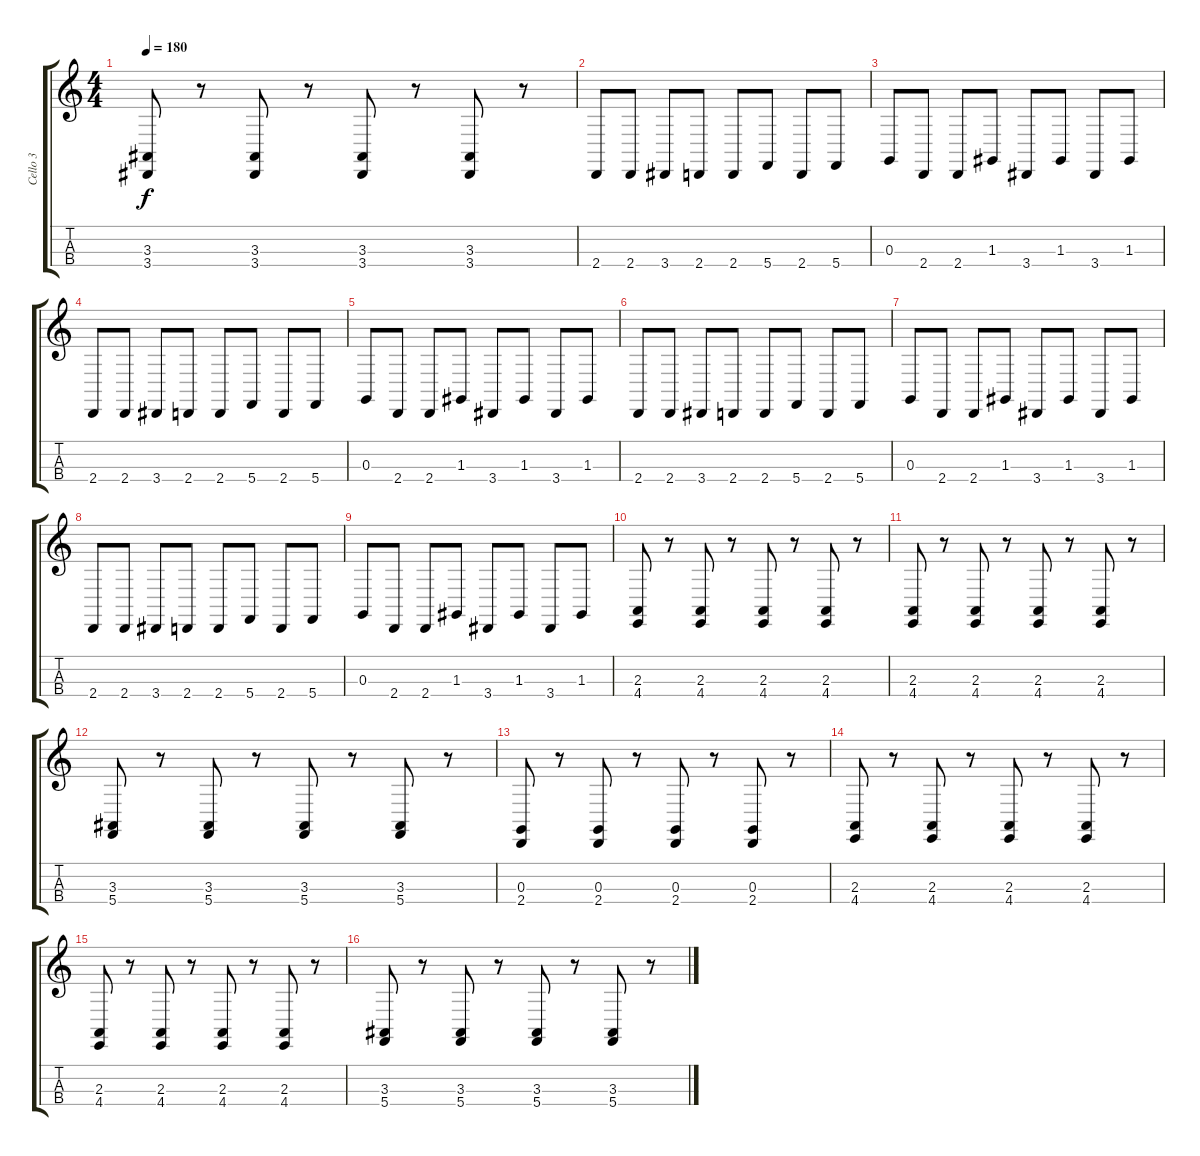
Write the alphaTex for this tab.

\track ("Cello 3" "Cello 3") {instrument cello}
\staff {score tabs}
\tuning (A3 D3 G2 C2) {hide}
\ts (4 4)
\tempo 180
\clef g2
\ks c
(3.3 3.4).8{dy f} r.8 (3.3 3.4).8 r.8 (3.3 3.4).8 r.8 (3.3 3.4).8 r.8 |
2.4.8 2.4.8 3.4.8 2.4.8 2.4.8 5.4.8 2.4.8 5.4.8 |
0.3.8 2.4.8 2.4.8 1.3.8 3.4.8 1.3.8 3.4.8 1.3.8 |
2.4.8 2.4.8 3.4.8 2.4.8 2.4.8 5.4.8 2.4.8 5.4.8 |
0.3.8 2.4.8 2.4.8 1.3.8 3.4.8 1.3.8 3.4.8 1.3.8 |
2.4.8 2.4.8 3.4.8 2.4.8 2.4.8 5.4.8 2.4.8 5.4.8 |
0.3.8 2.4.8 2.4.8 1.3.8 3.4.8 1.3.8 3.4.8 1.3.8 |
2.4.8 2.4.8 3.4.8 2.4.8 2.4.8 5.4.8 2.4.8 5.4.8 |
0.3.8 2.4.8 2.4.8 1.3.8 3.4.8 1.3.8 3.4.8 1.3.8 |
(2.3 4.4).8 r.8 (2.3 4.4).8 r.8 (2.3 4.4).8 r.8 (2.3 4.4).8 r.8 |
(2.3 4.4).8 r.8 (2.3 4.4).8 r.8 (2.3 4.4).8 r.8 (2.3 4.4).8 r.8 |
(3.3 5.4).8 r.8 (3.3 5.4).8 r.8 (3.3 5.4).8 r.8 (3.3 5.4).8 r.8 |
(0.3 2.4).8 r.8 (0.3 2.4).8 r.8 (0.3 2.4).8 r.8 (0.3 2.4).8 r.8 |
(2.3 4.4).8 r.8 (2.3 4.4).8 r.8 (2.3 4.4).8 r.8 (2.3 4.4).8 r.8 |
(2.3 4.4).8 r.8 (2.3 4.4).8 r.8 (2.3 4.4).8 r.8 (2.3 4.4).8 r.8 |
(3.3 5.4).8 r.8 (3.3 5.4).8 r.8 (3.3 5.4).8 r.8 (3.3 5.4).8 r.8
